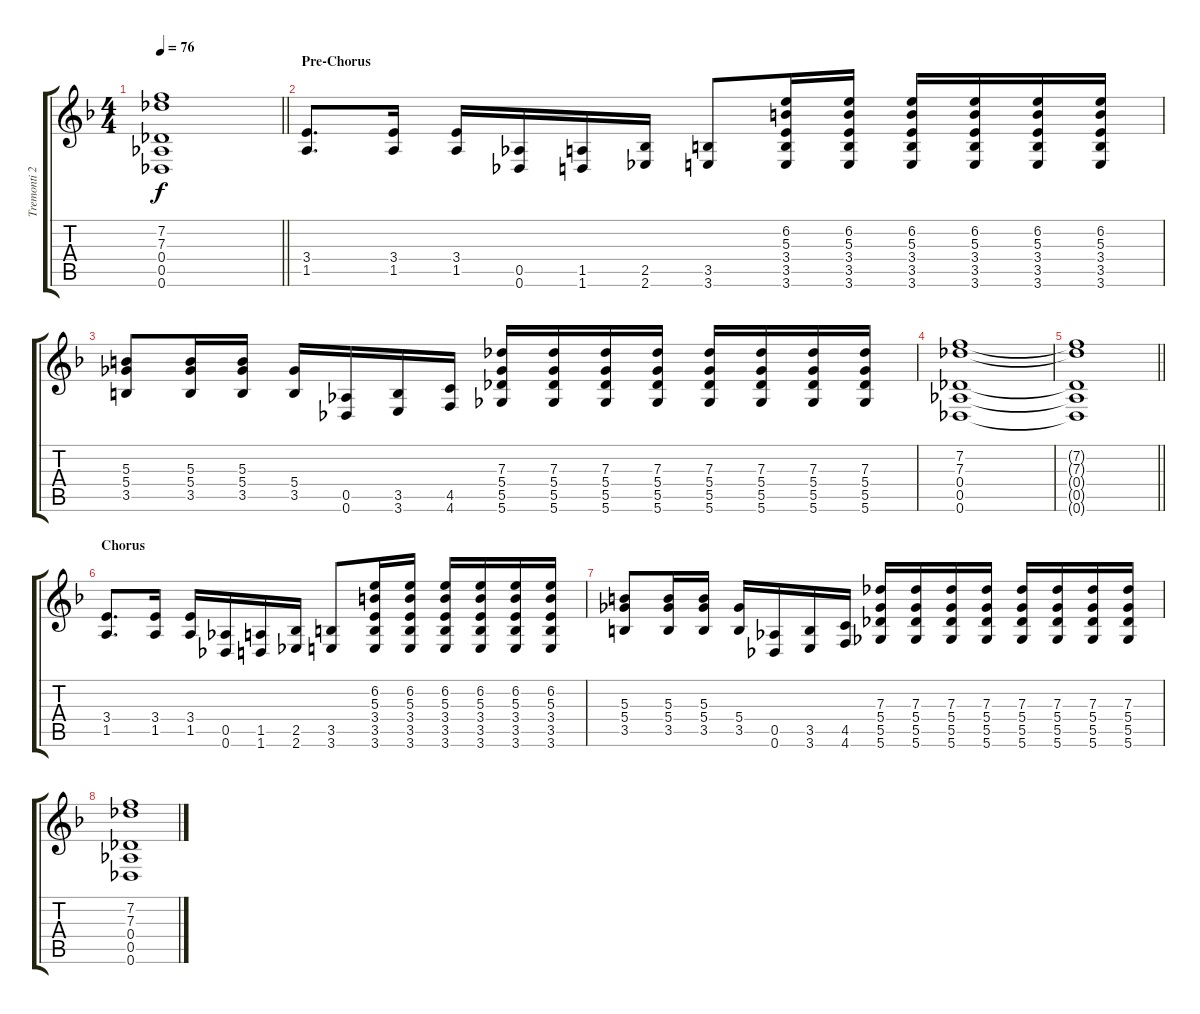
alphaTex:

\track ("Tremonti 2" "Tremonti 2") {instrument overdrivenguitar}
\staff {score tabs}
\tuning (Eb4 Bb3 Gb3 Db3 Ab2 Db2) {hide}
\ts (4 4)
\tempo 76
\clef g2
\barLineRight lightlight
\ks f
(7.2{t} 7.3{t} 0.4{t} 0.5{t} 0.6{t}).1{dy f} |
\section ("" "Pre-Chorus")
(3.4 1.5).8{d} (3.4 1.5).16 (3.4 1.5).16 (0.5 0.6).16 (1.5 1.6).16 (2.5 2.6).16 (3.5 3.6).8 (6.2 5.3 3.4 3.5 3.6).16 (6.2 5.3 3.4 3.5 3.6).16 (6.2 5.3 3.4 3.5 3.6).16 (6.2 5.3 3.4 3.5 3.6).16 (6.2 5.3 3.4 3.5 3.6).16 (6.2 5.3 3.4 3.5 3.6).16 |
(5.3 5.4 3.5).8 (5.3 5.4 3.5).16 (5.3 5.4 3.5).16 (5.4 3.5).16 (0.5 0.6).16 (3.5 3.6).16 (4.5 4.6).16 (7.3 5.4 5.5 5.6).16 (7.3 5.4 5.5 5.6).16 (7.3 5.4 5.5 5.6).16 (7.3 5.4 5.5 5.6).16 (7.3 5.4 5.5 5.6).16 (7.3 5.4 5.5 5.6).16 (7.3 5.4 5.5 5.6).16 (7.3 5.4 5.5 5.6).16 |
(7.2 7.3 0.4 0.5 0.6).1 |
\barLineRight lightlight
(7.2{t} 7.3{t} 0.4{t} 0.5{t} 0.6{t}).1 |
\section ("" "Chorus")
(3.4 1.5).8{d} (3.4 1.5).16 (3.4 1.5).16 (0.5 0.6).16 (1.5 1.6).16 (2.5 2.6).16 (3.5 3.6).8 (6.2 5.3 3.4 3.5 3.6).16 (6.2 5.3 3.4 3.5 3.6).16 (6.2 5.3 3.4 3.5 3.6).16 (6.2 5.3 3.4 3.5 3.6).16 (6.2 5.3 3.4 3.5 3.6).16 (6.2 5.3 3.4 3.5 3.6).16 |
(5.3 5.4 3.5).8 (5.3 5.4 3.5).16 (5.3 5.4 3.5).16 (5.4 3.5).16 (0.5 0.6).16 (3.5 3.6).16 (4.5 4.6).16 (7.3 5.4 5.5 5.6).16 (7.3 5.4 5.5 5.6).16 (7.3 5.4 5.5 5.6).16 (7.3 5.4 5.5 5.6).16 (7.3 5.4 5.5 5.6).16 (7.3 5.4 5.5 5.6).16 (7.3 5.4 5.5 5.6).16 (7.3 5.4 5.5 5.6).16 |
(7.2 7.3 0.4 0.5 0.6).1
